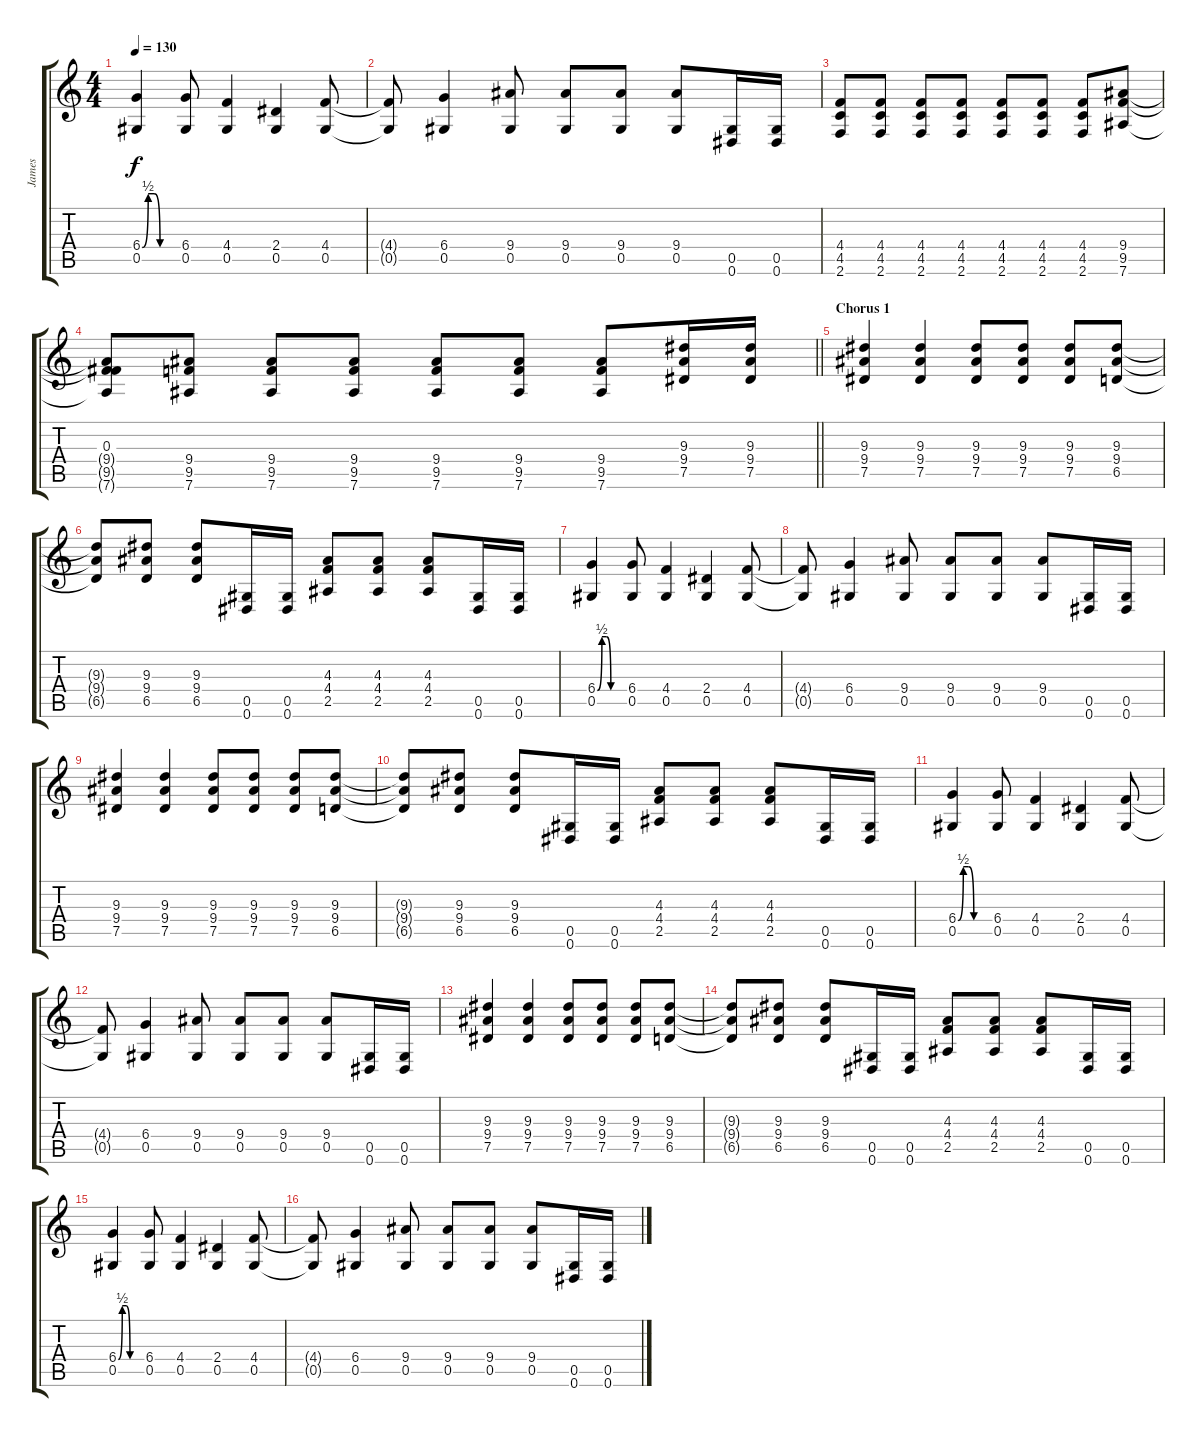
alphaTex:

\track ("James" "James") {instrument acousticguitarsteel}
\staff {score tabs}
\tuning (Eb4 Bb3 Gb3 Db3 Ab2 Eb2) {hide}
\ts (4 4)
\tempo 130
\clef g2
\ks c
(6.4{be (custom 0 0 10 2 20 2 30 0 60 0)} 0.5).4{dy f} (6.4 0.5).8 (4.4 0.5).4 (2.4 0.5).4 (4.4 0.5).8 |
(4.4{t} 0.5{t}).8 (6.4 0.5).4 (9.4 0.5).8 (9.4 0.5).8 (9.4 0.5).8 (9.4 0.5).8 (0.5 0.6).16 (0.5 0.6).16 |
(4.4 4.5 2.6).8 (4.4 4.5 2.6).8 (4.4 4.5 2.6).8 (4.4 4.5 2.6).8 (4.4 4.5 2.6).8 (4.4 4.5 2.6).8 (4.4 4.5 2.6).8 (9.4 9.5 7.6).8 |
\barLineRight lightlight
(0.3 9.4{t} 9.5{t} 7.6{t}).8 (9.4 9.5 7.6).8 (9.4 9.5 7.6).8 (9.4 9.5 7.6).8 (9.4 9.5 7.6).8 (9.4 9.5 7.6).8 (9.4 9.5 7.6).8 (9.3 9.4 7.5).16 (9.3 9.4 7.5).16 |
\section ("" "Chorus 1")
(9.3 9.4 7.5).4 (9.3 9.4 7.5).4 (9.3 9.4 7.5).8 (9.3 9.4 7.5).8 (9.3 9.4 7.5).8 (9.3 9.4 6.5).8 |
(9.3{t} 9.4{t} 6.5{t}).8 (9.3 9.4 6.5).8 (9.3 9.4 6.5).8 (0.5 0.6).16 (0.5 0.6).16 (4.3 4.4 2.5).8 (4.3 4.4 2.5).8 (4.3 4.4 2.5).8 (0.5 0.6).16 (0.5 0.6).16 |
(6.4{be (custom 0 0 10 2 20 2 30 0 60 0)} 0.5).4 (6.4 0.5).8 (4.4 0.5).4 (2.4 0.5).4 (4.4 0.5).8 |
(4.4{t} 0.5{t}).8 (6.4 0.5).4 (9.4 0.5).8 (9.4 0.5).8 (9.4 0.5).8 (9.4 0.5).8 (0.5 0.6).16 (0.5 0.6).16 |
(9.3 9.4 7.5).4 (9.3 9.4 7.5).4 (9.3 9.4 7.5).8 (9.3 9.4 7.5).8 (9.3 9.4 7.5).8 (9.3 9.4 6.5).8 |
(9.3{t} 9.4{t} 6.5{t}).8 (9.3 9.4 6.5).8 (9.3 9.4 6.5).8 (0.5 0.6).16 (0.5 0.6).16 (4.3 4.4 2.5).8 (4.3 4.4 2.5).8 (4.3 4.4 2.5).8 (0.5 0.6).16 (0.5 0.6).16 |
(6.4{be (custom 0 0 10 2 20 2 30 0 60 0)} 0.5).4 (6.4 0.5).8 (4.4 0.5).4 (2.4 0.5).4 (4.4 0.5).8 |
(4.4{t} 0.5{t}).8 (6.4 0.5).4 (9.4 0.5).8 (9.4 0.5).8 (9.4 0.5).8 (9.4 0.5).8 (0.5 0.6).16 (0.5 0.6).16 |
(9.3 9.4 7.5).4 (9.3 9.4 7.5).4 (9.3 9.4 7.5).8 (9.3 9.4 7.5).8 (9.3 9.4 7.5).8 (9.3 9.4 6.5).8 |
(9.3{t} 9.4{t} 6.5{t}).8 (9.3 9.4 6.5).8 (9.3 9.4 6.5).8 (0.5 0.6).16 (0.5 0.6).16 (4.3 4.4 2.5).8 (4.3 4.4 2.5).8 (4.3 4.4 2.5).8 (0.5 0.6).16 (0.5 0.6).16 |
(6.4{be (custom 0 0 10 2 20 2 30 0 60 0)} 0.5).4 (6.4 0.5).8 (4.4 0.5).4 (2.4 0.5).4 (4.4 0.5).8 |
(4.4{t} 0.5{t}).8 (6.4 0.5).4 (9.4 0.5).8 (9.4 0.5).8 (9.4 0.5).8 (9.4 0.5).8 (0.5 0.6).16 (0.5 0.6).16
